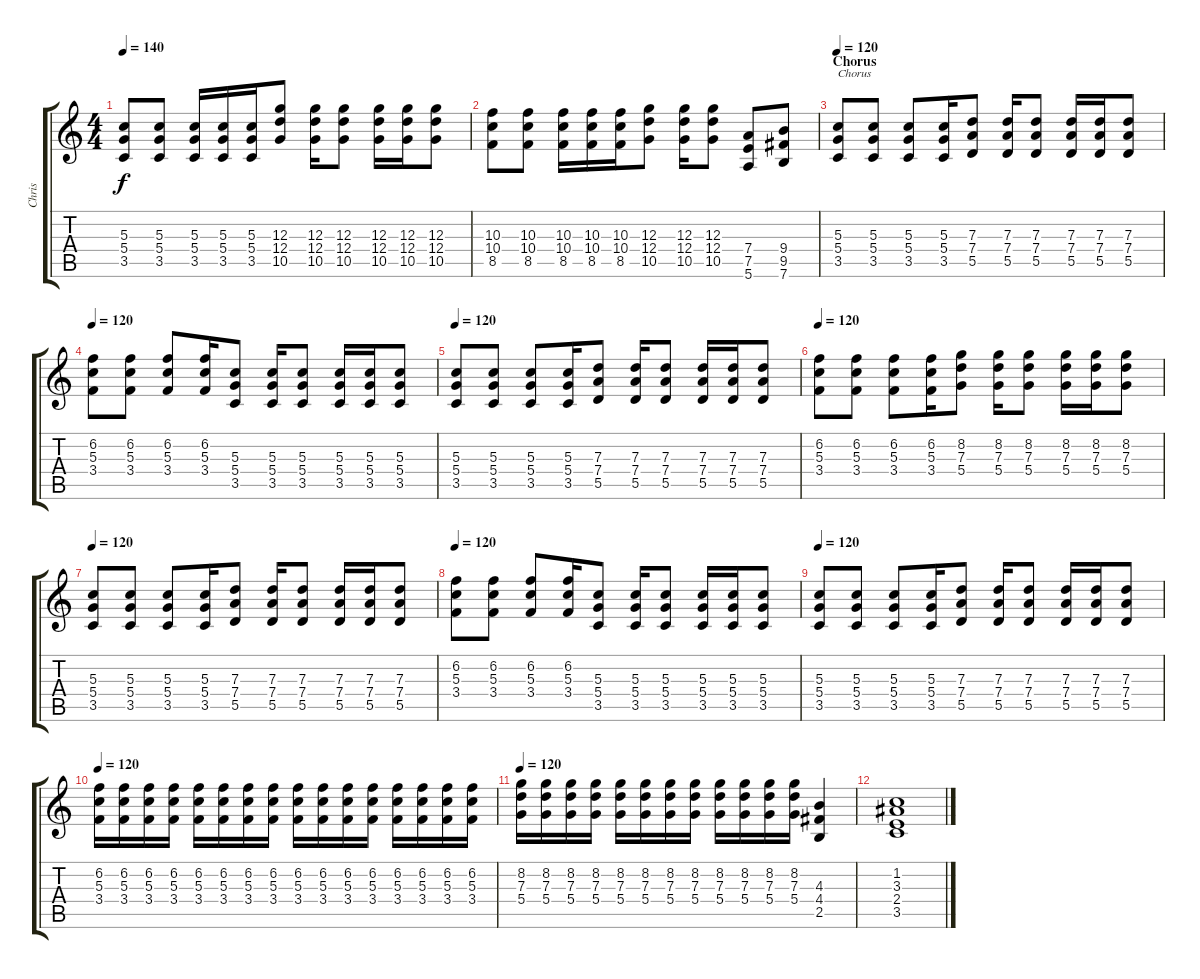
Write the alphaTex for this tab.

\track ("Chris" "Chris") {instrument distortionguitar}
\staff {score tabs}
\tuning (E4 B3 G3 D3 A2 E2) {hide}
\ts (4 4)
\tempo 140
\clef g2
\ks c
(5.3 5.4 3.5).8{dy f} (5.3 5.4 3.5).8 (5.3 5.4 3.5).16 (5.3 5.4 3.5).16 (5.3 5.4 3.5).16 (12.3 12.4 10.5).8 (12.3 12.4 10.5).16 (12.3 12.4 10.5).8 (12.3 12.4 10.5).16 (12.3 12.4 10.5).16 (12.3 12.4 10.5).8 |
(10.3 10.4 8.5).8 (10.3 10.4 8.5).8 (10.3 10.4 8.5).16 (10.3 10.4 8.5).16 (10.3 10.4 8.5).16 (12.3 12.4 10.5).8 (12.3 12.4 10.5).16 (12.3 12.4 10.5).8 (7.4 7.5 5.6).8 (9.4 9.5 7.6).8 |
\section ("" "Chorus")
\tempo 140
\tempo 120
(5.3 5.4 3.5).8{txt "Chorus"} (5.3 5.4 3.5).8 (5.3 5.4 3.5).8 (5.3 5.4 3.5).16 (7.3 7.4 5.5).8 (7.3 7.4 5.5).16 (7.3 7.4 5.5).8 (7.3 7.4 5.5).16 (7.3 7.4 5.5).16 (7.3 7.4 5.5).8 |
\tempo 120
(6.2 5.3 3.4).8 (6.2 5.3 3.4).8 (6.2 5.3 3.4).8 (6.2 5.3 3.4).16 (5.3 5.4 3.5).8 (5.3 5.4 3.5).16 (5.3 5.4 3.5).8 (5.3 5.4 3.5).16 (5.3 5.4 3.5).16 (5.3 5.4 3.5).8 |
\tempo 120
(5.3 5.4 3.5).8 (5.3 5.4 3.5).8 (5.3 5.4 3.5).8 (5.3 5.4 3.5).16 (7.3 7.4 5.5).8 (7.3 7.4 5.5).16 (7.3 7.4 5.5).8 (7.3 7.4 5.5).16 (7.3 7.4 5.5).16 (7.3 7.4 5.5).8 |
\tempo 120
(6.2 5.3 3.4).8 (6.2 5.3 3.4).8 (6.2 5.3 3.4).8 (6.2 5.3 3.4).16 (8.2 7.3 5.4).8 (8.2 7.3 5.4).16 (8.2 7.3 5.4).8 (8.2 7.3 5.4).16 (8.2 7.3 5.4).16 (8.2 7.3 5.4).8 |
\tempo 120
(5.3 5.4 3.5).8 (5.3 5.4 3.5).8 (5.3 5.4 3.5).8 (5.3 5.4 3.5).16 (7.3 7.4 5.5).8 (7.3 7.4 5.5).16 (7.3 7.4 5.5).8 (7.3 7.4 5.5).16 (7.3 7.4 5.5).16 (7.3 7.4 5.5).8 |
\tempo 120
(6.2 5.3 3.4).8 (6.2 5.3 3.4).8 (6.2 5.3 3.4).8 (6.2 5.3 3.4).16 (5.3 5.4 3.5).8 (5.3 5.4 3.5).16 (5.3 5.4 3.5).8 (5.3 5.4 3.5).16 (5.3 5.4 3.5).16 (5.3 5.4 3.5).8 |
\tempo 120
(5.3 5.4 3.5).8 (5.3 5.4 3.5).8 (5.3 5.4 3.5).8 (5.3 5.4 3.5).16 (7.3 7.4 5.5).8 (7.3 7.4 5.5).16 (7.3 7.4 5.5).8 (7.3 7.4 5.5).16 (7.3 7.4 5.5).16 (7.3 7.4 5.5).8 |
\tempo 120
(6.2 5.3 3.4).16 (6.2 5.3 3.4).16 (6.2 5.3 3.4).16 (6.2 5.3 3.4).16 (6.2 5.3 3.4).16 (6.2 5.3 3.4).16 (6.2 5.3 3.4).16 (6.2 5.3 3.4).16 (6.2 5.3 3.4).16 (6.2 5.3 3.4).16 (6.2 5.3 3.4).16 (6.2 5.3 3.4).16 (6.2 5.3 3.4).16 (6.2 5.3 3.4).16 (6.2 5.3 3.4).16 (6.2 5.3 3.4).16 |
\tempo 120
(8.2 7.3 5.4).16 (8.2 7.3 5.4).16 (8.2 7.3 5.4).16 (8.2 7.3 5.4).16 (8.2 7.3 5.4).16 (8.2 7.3 5.4).16 (8.2 7.3 5.4).16 (8.2 7.3 5.4).16 (8.2 7.3 5.4).16 (8.2 7.3 5.4).16 (8.2 7.3 5.4).16 (8.2 7.3 5.4).16 (4.3 4.4 2.5).4 |
(1.2 3.3 2.4 3.5).1
